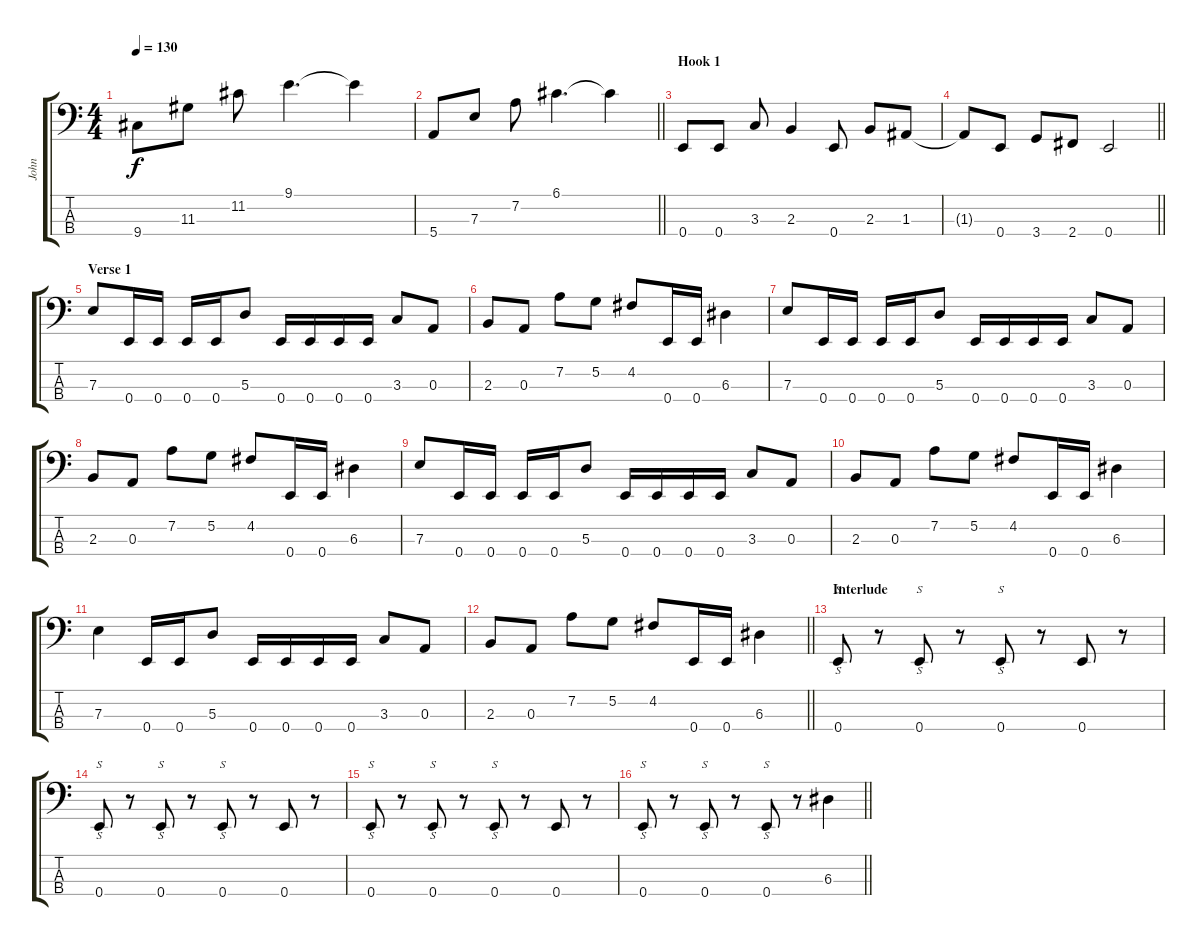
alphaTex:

\track ("John" "John") {instrument electricbassfinger}
\staff {score tabs}
\tuning (G2 D2 A1 E1) {hide}
\ts (4 4)
\tempo 130
\clef f4
\ks c
9.4.8{dy f} 11.3.8 11.2.8 9.1.4{d} 9.1{t}.4 |
\barLineRight lightlight
5.4.8 7.3.8 7.2.8 6.1.4{d} 6.1{t}.4 |
\section ("" "Hook 1")
0.4.8 0.4.8 3.3.8 2.3.4 0.4.8 2.3.8 1.3.8 |
\barLineRight lightlight
1.3{t}.8 0.4.8 3.4.8 2.4.8 0.4.2 |
\section ("" "Verse 1")
7.3.8 0.4.16 0.4.16 0.4.16 0.4.16 5.3.8 0.4.16 0.4.16 0.4.16 0.4.16 3.3.8 0.3.8 |
2.3.8 0.3.8 7.2.8 5.2.8 4.2.8 0.4.16 0.4.16 6.3.4 |
7.3.8 0.4.16 0.4.16 0.4.16 0.4.16 5.3.8 0.4.16 0.4.16 0.4.16 0.4.16 3.3.8 0.3.8 |
2.3.8 0.3.8 7.2.8 5.2.8 4.2.8 0.4.16 0.4.16 6.3.4 |
7.3.8 0.4.16 0.4.16 0.4.16 0.4.16 5.3.8 0.4.16 0.4.16 0.4.16 0.4.16 3.3.8 0.3.8 |
2.3.8 0.3.8 7.2.8 5.2.8 4.2.8 0.4.16 0.4.16 6.3.4 |
7.3.4 0.4.16 0.4.16 5.3.8 0.4.16 0.4.16 0.4.16 0.4.16 3.3.8 0.3.8 |
\barLineRight lightlight
2.3.8 0.3.8 7.2.8 5.2.8 4.2.8 0.4.16 0.4.16 6.3.4 |
\section ("" "Interlude")
0.4.8{s} r.8 0.4.8{s} r.8 0.4.8{s} r.8 0.4.8 r.8 |
0.4.8{s} r.8 0.4.8{s} r.8 0.4.8{s} r.8 0.4.8 r.8 |
0.4.8{s} r.8 0.4.8{s} r.8 0.4.8{s} r.8 0.4.8 r.8 |
\barLineRight lightlight
0.4.8{s} r.8 0.4.8{s} r.8 0.4.8{s} r.8 6.3.4
